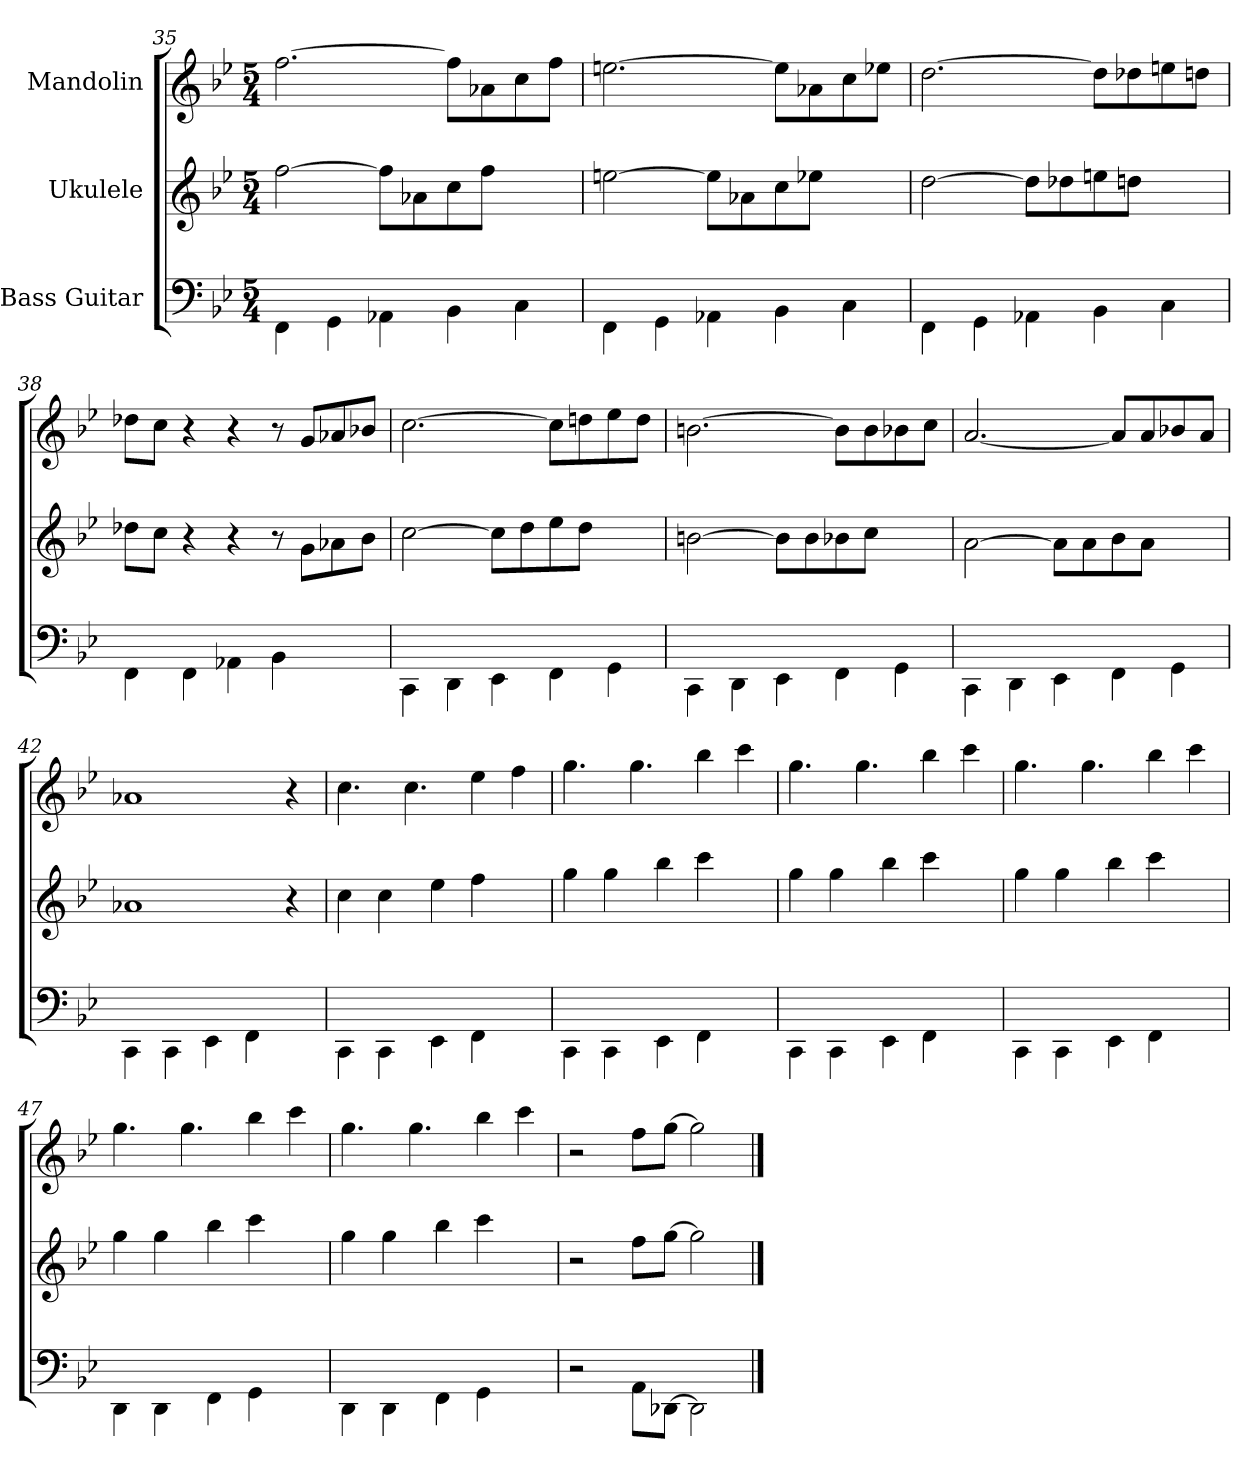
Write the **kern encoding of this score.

**kern	**kern	**kern
*part3	*part2	*part1
*staff3	*staff2	*staff1
*I"Bass Guitar	*I"Ukulele	*I"Mandolin
!!LO:LB:g=z
*	*	*clefG2
*k[b-e-]	*k[b-e-]	*k[b-e-]
*g:	*g:	*g:
*M5/4	*M5/4	*M5/4
=35	=35	=35
4FFi\	[2ffj\	[2.ffZ\
4GGi\	.	.
4AA-i\	8ffj\L]	.
.	8a-j\	.
4BB-i\	8ccj\	8ffZ\L]
.	8ffj\J	8a-XZ\
4Ci\	4ryy	8ccZ\
.	.	8ffZ\J
=36	=36	=36
4FFi\	[2eej\	[2.eenZ\
4GGi\	.	.
4AA-i\	8eej\L]	.
.	8a-j\	.
4BB-i\	8ccj\	8eeZ\L]
.	8ee-j\J	8a-XZ\
4Ci\	4ryy	8ccZ\
.	.	8ee-XZ\J
=37	=37	=37
4FFi\	[2ddj\	[2.ddZ\
4GGi\	.	.
4AA-i\	8ddj\L]	.
.	8dd-j\	.
4BB-i\	8eej\	8ddZ\L]
.	8ddj\J	8dd-XZ\
4Ci\	4ryy	8eenZ\
.	.	8ddnZ\J
=38	=38	=38
4FFi\	8dd-j\L	8dd-XZ\L
.	8ccj\J	8ccZ\J
4FFi\	4r	4r
4AA-i\	4r	4r
4BB-i\	8r	8r
.	8gj\L	8gZ/L
4ryy	8a-j\	8a-XZ/
.	8b-j\J	8b-XZ/J
!!LO:LB:g=z
=39	=39	=39
4CCi\	[2ccj\	[2.ccZ\
4DDi\	.	.
4EE-i\	8ccj\L]	.
.	8ddj\	.
4FFi\	8ee-j\	8ccZ\L]
.	8ddj\J	8ddnZ\
4GGi\	4ryy	8ee-Z\
.	.	8ddZ\J
=40	=40	=40
4CCi\	[2bj\	[2.bnZ\
4DDi\	.	.
4EE-i\	8bj\L]	.
.	8bj\	.
4FFi\	8b-j\	8bZ\L]
.	8ccj\J	8bZ\
4GGi\	4ryy	8b-XZ\
.	.	8ccZ\J
=41	=41	=41
4CCi\	[2aj\	[2.aZ/
4DDi\	.	.
4EE-i\	8aj\L]	.
.	8aj\	.
4FFi\	8b-j\	8aZ/L]
.	8aj\J	8aZ/
4GGi\	4ryy	8b-XZ/
.	.	8aZ/J
=42	=42	=42
4CCi\	1a-j	1a-XZ
4CCi\	.	.
4EE-i\	.	.
4FFi\	.	.
4ryy	4r	4r
!!LO:LB:g=z
=43	=43	=43
4CCi\	4ccj\	4.ccZ\
4CCi\	4ccj\	.
.	.	4.ccZ\
4EE-i\	4ee-j\	.
4FFi\	4ffj\	4ee-Z\
4ryy	4ryy	4ffZ\
=44	=44	=44
4CCi\	4ggj\	4.ggZ\
4CCi\	4ggj\	.
.	.	4.ggZ\
4EE-i\	4bb-j\	.
4FFi\	4cccj\	4bb-Z\
4ryy	4ryy	4cccZ\
=45	=45	=45
4CCi\	4ggj\	4.ggZ\
4CCi\	4ggj\	.
.	.	4.ggZ\
4EE-i\	4bb-j\	.
4FFi\	4cccj\	4bb-Z\
4ryy	4ryy	4cccZ\
=46	=46	=46
4CCi\	4ggj\	4.ggZ\
4CCi\	4ggj\	.
.	.	4.ggZ\
4EE-i\	4bb-j\	.
4FFi\	4cccj\	4bb-Z\
4ryy	4ryy	4cccZ\
=47	=47	=47
4DDi\	4ggj\	4.ggZ\
4DDi\	4ggj\	.
.	.	4.ggZ\
4FFi\	4bb-j\	.
4GGi\	4cccj\	4bb-Z\
4ryy	4ryy	4cccZ\
=48	=48	=48
4DDi\	4ggj\	4.ggZ\
4DDi\	4ggj\	.
.	.	4.ggZ\
4FFi\	4bb-j\	.
4GGi\	4cccj\	4bb-Z\
4ryy	4ryy	4cccZ\
!!LO:PB:g=z
=49	=49	=49
2r	2r	2r
8AAi\L	8ffj\L	8ffZ\L
[8DD-i\J	[8ggj\J	[8ggZ\J
2DD-i\]	2ggj\]	2ggZ\]
==	==	==
*-	*-	*-
